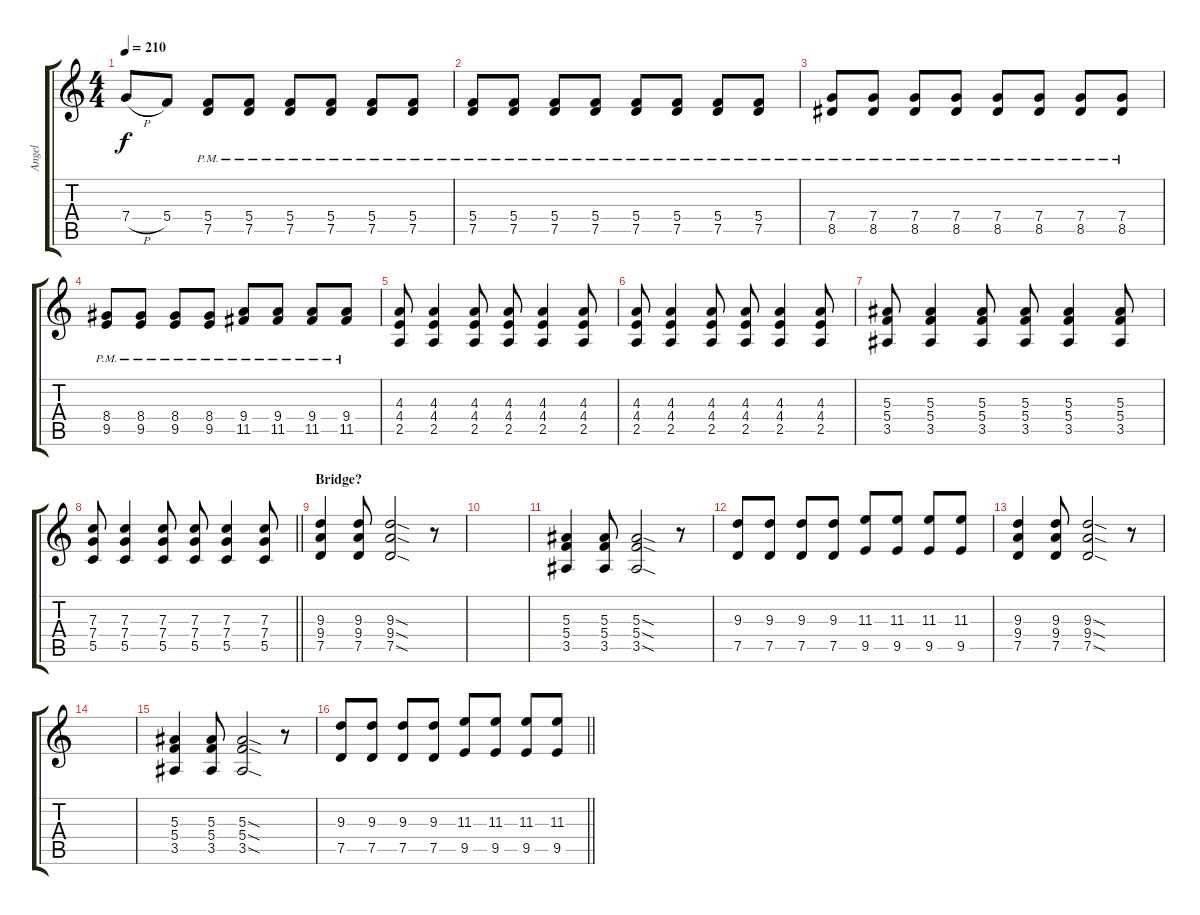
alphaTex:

\track ("Angel" "Angel") {instrument distortionguitar}
\staff {score tabs}
\tuning (D4 A3 F3 C3 G2 D2) {hide}
\ts (4 4)
\tempo 210
\clef g2
\ks c
7.4{h}.8{dy f} 5.4.8 (5.4{pm} 7.5{pm}).8 (5.4{pm} 7.5{pm}).8 (5.4{pm} 7.5{pm}).8 (5.4{pm} 7.5{pm}).8 (5.4{pm} 7.5{pm}).8 (5.4{pm} 7.5{pm}).8 |
(5.4{pm} 7.5{pm}).8 (5.4{pm} 7.5{pm}).8 (5.4{pm} 7.5{pm}).8 (5.4{pm} 7.5{pm}).8 (5.4{pm} 7.5{pm}).8 (5.4{pm} 7.5{pm}).8 (5.4{pm} 7.5{pm}).8 (5.4{pm} 7.5{pm}).8 |
(7.4{pm} 8.5{pm}).8 (7.4{pm} 8.5{pm}).8 (7.4{pm} 8.5{pm}).8 (7.4{pm} 8.5{pm}).8 (7.4{pm} 8.5{pm}).8 (7.4{pm} 8.5{pm}).8 (7.4{pm} 8.5{pm}).8 (7.4{pm} 8.5{pm}).8 |
(8.4{pm} 9.5{pm}).8 (8.4{pm} 9.5{pm}).8 (8.4{pm} 9.5{pm}).8 (8.4{pm} 9.5{pm}).8 (9.4{pm} 11.5{pm}).8 (9.4{pm} 11.5{pm}).8 (9.4{pm} 11.5{pm}).8 (9.4{pm} 11.5{pm}).8 |
(4.3 4.4 2.5).8 (4.3 4.4 2.5).4 (4.3 4.4 2.5).8 (4.3 4.4 2.5).8 (4.3 4.4 2.5).4 (4.3 4.4 2.5).8 |
(4.3 4.4 2.5).8 (4.3 4.4 2.5).4 (4.3 4.4 2.5).8 (4.3 4.4 2.5).8 (4.3 4.4 2.5).4 (4.3 4.4 2.5).8 |
(5.3 5.4 3.5).8 (5.3 5.4 3.5).4 (5.3 5.4 3.5).8 (5.3 5.4 3.5).8 (5.3 5.4 3.5).4 (5.3 5.4 3.5).8 |
\barLineRight lightlight
(7.3 7.4 5.5).8 (7.3 7.4 5.5).4 (7.3 7.4 5.5).8 (7.3 7.4 5.5).8 (7.3 7.4 5.5).4 (7.3 7.4 5.5).8 |
\section ("" "Bridge?")
(9.3 9.4 7.5).4 (9.3 9.4 7.5).8 (9.3{sod} 9.4{sod} 7.5{sod}).2 r.8 |
|
(5.3 5.4 3.5).4 (5.3 5.4 3.5).8 (5.3{sod} 5.4{sod} 3.5{sod}).2 r.8 |
(9.3 7.5).8 (9.3 7.5).8 (9.3 7.5).8 (9.3 7.5).8 (11.3 9.5).8 (11.3 9.5).8 (11.3 9.5).8 (11.3 9.5).8 |
(9.3 9.4 7.5).4 (9.3 9.4 7.5).8 (9.3{sod} 9.4{sod} 7.5{sod}).2 r.8 |
|
(5.3 5.4 3.5).4 (5.3 5.4 3.5).8 (5.3{sod} 5.4{sod} 3.5{sod}).2 r.8 |
\barLineRight lightlight
(9.3 7.5).8 (9.3 7.5).8 (9.3 7.5).8 (9.3 7.5).8 (11.3 9.5).8 (11.3 9.5).8 (11.3 9.5).8 (11.3 9.5).8
